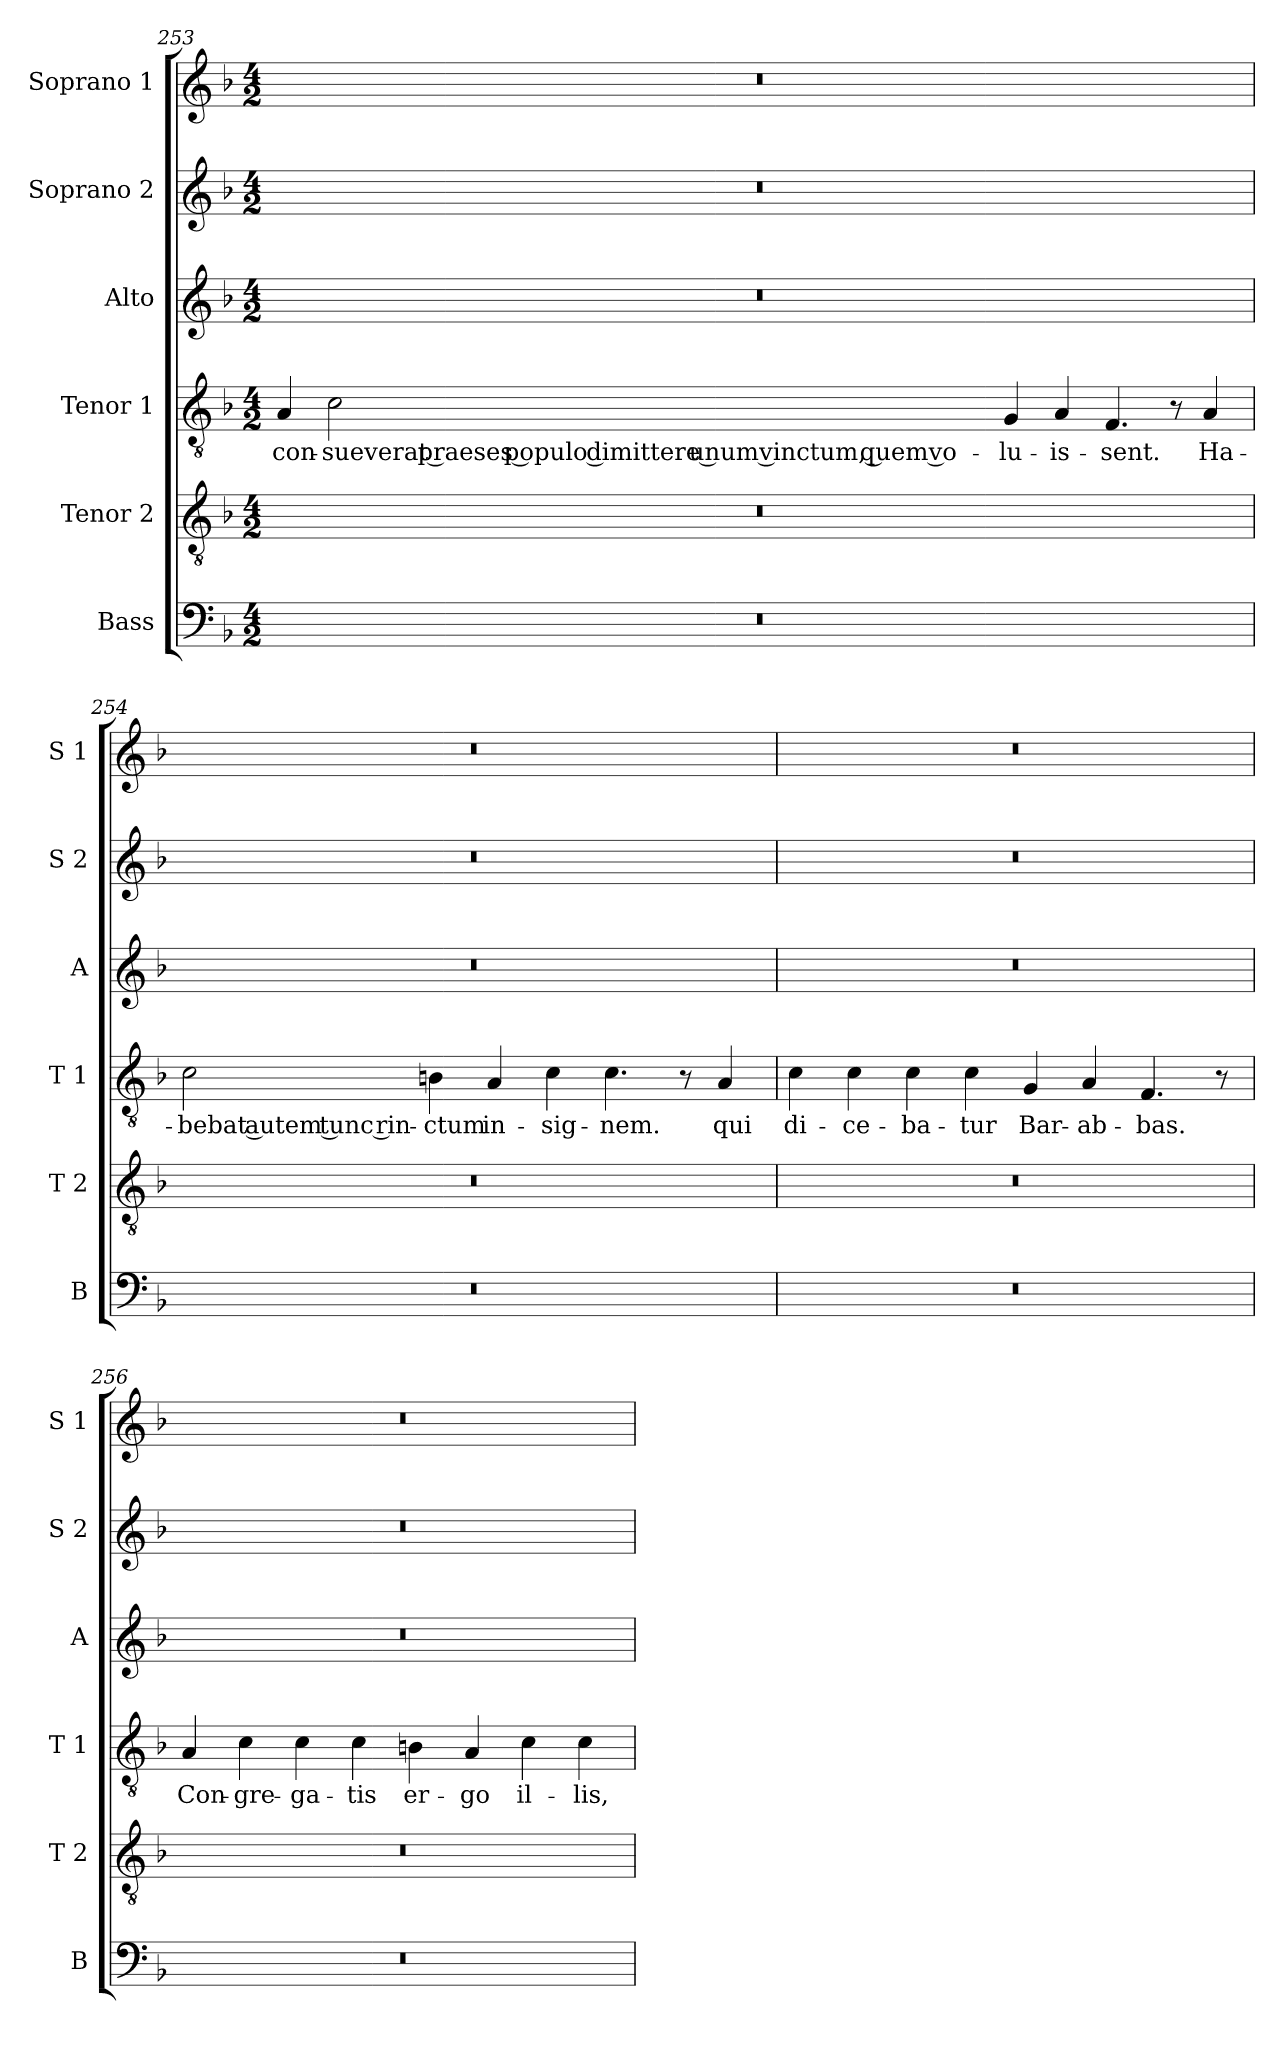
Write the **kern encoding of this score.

**kern	**kern	**kern	**text	**kern	**kern	**kern
*part6	*part5	*part4	*part4	*part3	*part2	*part1
*staff6	*staff5	*staff4	*staff4	*staff3	*staff2	*staff1
*I"Bass	*I"Tenor 2	*I"Tenor 1	*	*I"Alto	*I"Soprano 2	*I"Soprano 1
*I'B	*I'T 2	*I'T 1	*	*I'A	*I'S 2	*I'S 1
!!LO:LB:g=z
*clefF4	*clefGv2	*clefGv2	*	*clefG2	*clefG2	*clefG2
*k[b-]	*k[b-]	*k[b-]	*	*k[b-]	*k[b-]	*k[b-]
*F:	*F:	*F:	*	*F:	*F:	*F:
*M4/2	*M4/2	*M4/2	*	*M4/2	*M4/2	*M4/2
=253	=253	=253	=253	=253	=253	=253
!	!	!	!LO:LY:b	!	!	!
0r	0r	4A/	con-	0r	0r	0r
!	!	!	!LO:LY:b	!	!	!
.	.	2c\	-sueverat praeses populo dimittere unum vinctum, quem vo-	.	.	.
!	!	!	!LO:LY:b	!	!	!
.	.	4G/	-lu-	.	.	.
!	!	!	!LO:LY:b	!	!	!
.	.	4A/	-is-	.	.	.
!	!	!	!LO:LY:b	!	!	!
.	.	4.F/	-sent.	.	.	.
.	.	8r	.	.	.	.
!	!	!	!LO:LY:b	!	!	!
.	.	4A/	Ha-	.	.	.
=254	=254	=254	=254	=254	=254	=254
!	!	!	!LO:LY:b	!	!	!
0r	0r	2c\	-bebat autem tunc rin-	0r	0r	0r
!	!	!	!LO:LY:b	!	!	!
.	.	4Bn\	-ctum	.	.	.
!	!	!	!LO:LY:b	!	!	!
.	.	4A/	in-	.	.	.
!	!	!	!LO:LY:b	!	!	!
.	.	4c\	-sig-	.	.	.
!	!	!	!LO:LY:b	!	!	!
.	.	4.c\	-nem.	.	.	.
.	.	8r	.	.	.	.
!	!	!	!LO:LY:b	!	!	!
.	.	4A/	qui	.	.	.
!!LO:LB:g=z
=255	=255	=255	=255	=255	=255	=255
!	!	!	!LO:LY:b	!	!	!
0r	0r	4c\	di-	0r	0r	0r
!	!	!	!LO:LY:b	!	!	!
.	.	4c\	-ce-	.	.	.
!	!	!	!LO:LY:b	!	!	!
.	.	4c\	-ba-	.	.	.
!	!	!	!LO:LY:b	!	!	!
.	.	4c\	-tur	.	.	.
!	!	!	!LO:LY:b	!	!	!
.	.	4G/	Bar-	.	.	.
!	!	!	!LO:LY:b	!	!	!
.	.	4A/	-ab-	.	.	.
!	!	!	!LO:LY:b	!	!	!
.	.	4.F/	-bas.	.	.	.
.	.	8r	.	.	.	.
=256	=256	=256	=256	=256	=256	=256
!	!	!	!LO:LY:b	!	!	!
0r	0r	4A/	Con-	0r	0r	0r
!	!	!	!LO:LY:b	!	!	!
.	.	4c\	-gre-	.	.	.
!	!	!	!LO:LY:b	!	!	!
.	.	4c\	-ga-	.	.	.
!	!	!	!LO:LY:b	!	!	!
.	.	4c\	-tis	.	.	.
!	!	!	!LO:LY:b	!	!	!
.	.	4Bn\	er-	.	.	.
!	!	!	!LO:LY:b	!	!	!
.	.	4A/	-go	.	.	.
!	!	!	!LO:LY:b	!	!	!
.	.	4c\	il-	.	.	.
!	!	!	!LO:LY:b	!	!	!
.	.	4c\	-lis,	.	.	.
=	=	=	=	=	=	=
*-	*-	*-	*-	*-	*-	*-
